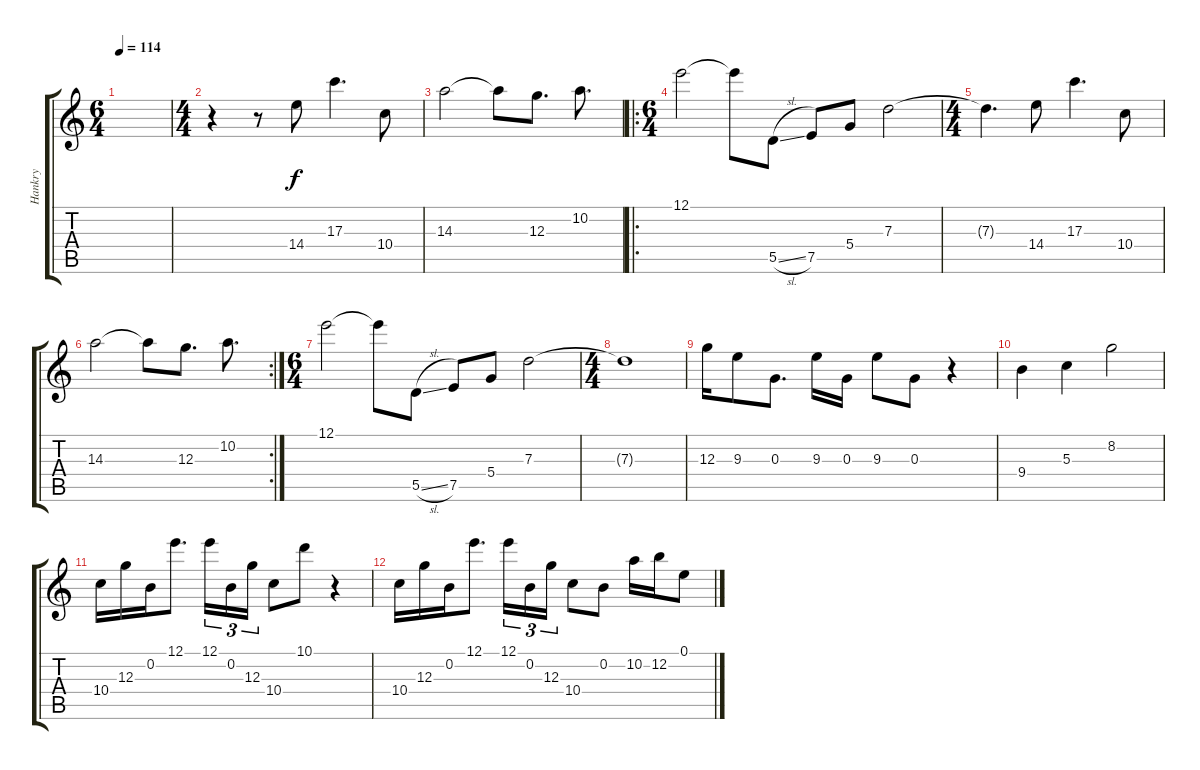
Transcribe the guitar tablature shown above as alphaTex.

\track ("Hankry" "Hankry") {instrument electricguitarclean}
\staff {score tabs}
\tuning (E4 B3 G3 D3 A2 E2) {hide}
\ts (6 4)
\tempo 114
\clef g2
\ks c
|
\ts (4 4)
r.4 r.8 14.4.8 17.3.4{d} 10.4.8 |
14.3.2 14.3{t}.8 12.3.8{d} 10.2.8{d} |
\ro
\ts (6 4)
12.1.2 12.1{t}.8 5.5{sl}.8 7.5.8 5.4.8 7.3.2 |
\ts (4 4)
7.3{t}.4{d} 14.4.8 17.3.4{d} 10.4.8 |
\rc 2
14.3.2 14.3{t}.8 12.3.8{d} 10.2.8{d} |
\ts (6 4)
12.1.2 12.1{t}.8 5.5{sl}.8 7.5.8 5.4.8 7.3.2 |
\ts (4 4)
7.3{t}.1 |
12.3.16 9.3.8 0.3.8{d} 9.3.16 0.3.16 9.3.8 0.3.8 r.4 |
9.4.4 5.3.4 8.2.2 |
10.4.16 12.3.16 0.2.16 12.1.8{d} 12.1.16{tu (3 2)} 0.2.16{tu (3 2)} 12.3.16{tu (3 2)} 10.4.8 10.1.8 r.4 |
10.4.16 12.3.16 0.2.16 12.1.8{d} 12.1.16{tu (3 2)} 0.2.16{tu (3 2)} 12.3.16{tu (3 2)} 10.4.8 0.2.8 10.2.16 12.2.16 0.1.8
